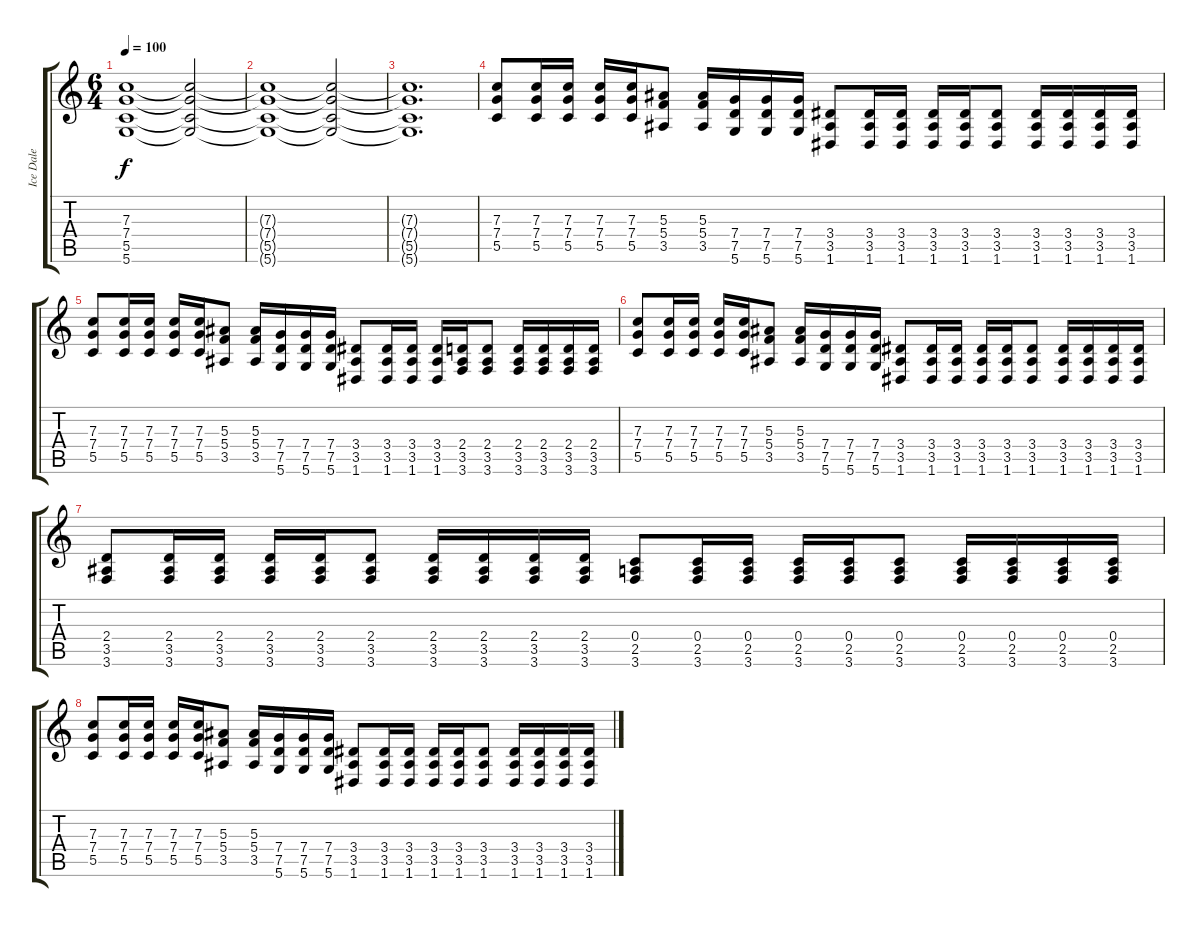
\track ("Ice Dale" "Ice Dale") {instrument distortionguitar}
\staff {score tabs}
\tuning (D4 A3 F3 C3 G2 D2) {hide}
\ts (6 4)
\tempo 100
\clef g2
\ks c
(7.3{t} 7.4{t} 5.5{t} 5.6{t}).1{dy f} (7.3{t} 7.4{t} 5.5{t} 5.6{t}).2 |
(7.3{t} 7.4{t} 5.5{t} 5.6{t}).1 (7.3{t} 7.4{t} 5.5{t} 5.6{t}).2 |
(7.3{t} 7.4{t} 5.5{t} 5.6{t}).1{d} |
(7.3 7.4 5.5).8 (7.3 7.4 5.5).16 (7.3 7.4 5.5).16 (7.3 7.4 5.5).16 (7.3 7.4 5.5).16 (5.3 5.4 3.5).8 (5.3 5.4 3.5).16 (7.4 7.5 5.6).16 (7.4 7.5 5.6).16 (7.4 7.5 5.6).16 (3.4 3.5 1.6).8 (3.4 3.5 1.6).16 (3.4 3.5 1.6).16 (3.4 3.5 1.6).16 (3.4 3.5 1.6).16 (3.4 3.5 1.6).8 (3.4 3.5 1.6).16 (3.4 3.5 1.6).16 (3.4 3.5 1.6).16 (3.4 3.5 1.6).16 |
(7.3 7.4 5.5).8 (7.3 7.4 5.5).16 (7.3 7.4 5.5).16 (7.3 7.4 5.5).16 (7.3 7.4 5.5).16 (5.3 5.4 3.5).8 (5.3 5.4 3.5).16 (7.4 7.5 5.6).16 (7.4 7.5 5.6).16 (7.4 7.5 5.6).16 (3.4 3.5 1.6).8 (3.4 3.5 1.6).16 (3.4 3.5 1.6).16 (3.4 3.5 1.6).16 (2.4 3.5 3.6).16 (2.4 3.5 3.6).8 (2.4 3.5 3.6).16 (2.4 3.5 3.6).16 (2.4 3.5 3.6).16 (2.4 3.5 3.6).16 |
(7.3 7.4 5.5).8 (7.3 7.4 5.5).16 (7.3 7.4 5.5).16 (7.3 7.4 5.5).16 (7.3 7.4 5.5).16 (5.3 5.4 3.5).8 (5.3 5.4 3.5).16 (7.4 7.5 5.6).16 (7.4 7.5 5.6).16 (7.4 7.5 5.6).16 (3.4 3.5 1.6).8 (3.4 3.5 1.6).16 (3.4 3.5 1.6).16 (3.4 3.5 1.6).16 (3.4 3.5 1.6).16 (3.4 3.5 1.6).8 (3.4 3.5 1.6).16 (3.4 3.5 1.6).16 (3.4 3.5 1.6).16 (3.4 3.5 1.6).16 |
(2.4 3.5 3.6).8 (2.4 3.5 3.6).16 (2.4 3.5 3.6).16 (2.4 3.5 3.6).16 (2.4 3.5 3.6).16 (2.4 3.5 3.6).8 (2.4 3.5 3.6).16 (2.4 3.5 3.6).16 (2.4 3.5 3.6).16 (2.4 3.5 3.6).16 (0.4 2.5 3.6).8 (0.4 2.5 3.6).16 (0.4 2.5 3.6).16 (0.4 2.5 3.6).16 (0.4 2.5 3.6).16 (0.4 2.5 3.6).8 (0.4 2.5 3.6).16 (0.4 2.5 3.6).16 (0.4 2.5 3.6).16 (0.4 2.5 3.6).16 |
(7.3 7.4 5.5).8 (7.3 7.4 5.5).16 (7.3 7.4 5.5).16 (7.3 7.4 5.5).16 (7.3 7.4 5.5).16 (5.3 5.4 3.5).8 (5.3 5.4 3.5).16 (7.4 7.5 5.6).16 (7.4 7.5 5.6).16 (7.4 7.5 5.6).16 (3.4 3.5 1.6).8 (3.4 3.5 1.6).16 (3.4 3.5 1.6).16 (3.4 3.5 1.6).16 (3.4 3.5 1.6).16 (3.4 3.5 1.6).8 (3.4 3.5 1.6).16 (3.4 3.5 1.6).16 (3.4 3.5 1.6).16 (3.4 3.5 1.6).16
